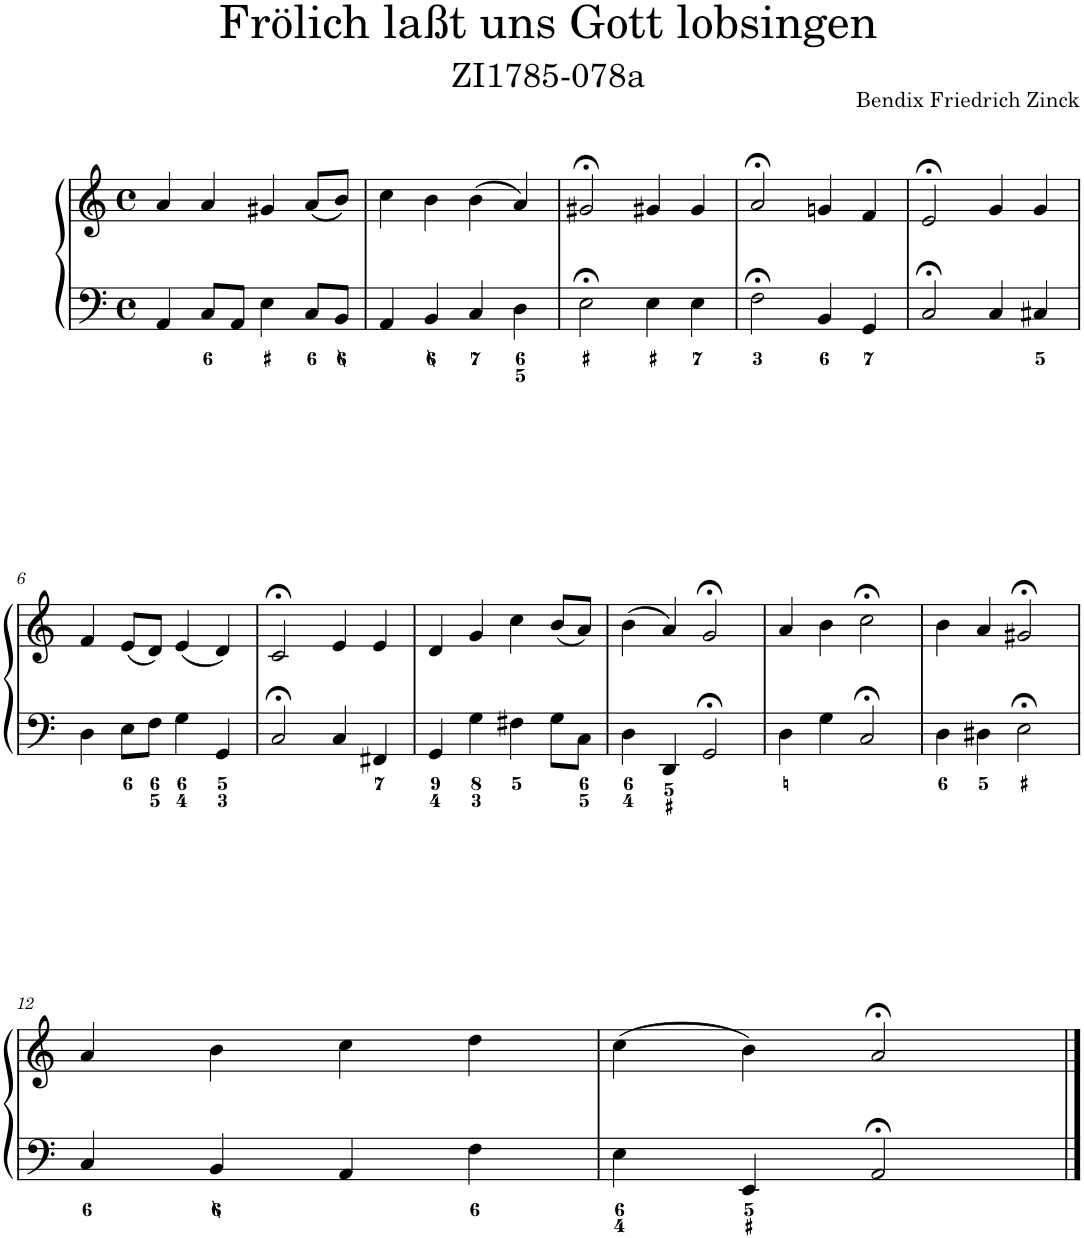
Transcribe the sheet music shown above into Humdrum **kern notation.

**kern	**kern
*part1	*part1
*staff2	*staff1
*I"Piano	*
*I'Pno.	*
*clefF4	*clefG2
*k[]	*k[]
*M4/4	*M4/4
*met(c)	*met(c)
=1	=1
4AA/	4a/
8C/L	4a/
8AA/J	.
4E\	4g#X/
8C/L	(8a/L
8BB/J	8b/J)
=2	=2
4AA/	4cc\
4BB/	4b\
4C/	(4b\
4D\	4a/)
=3	=3
2E;<\	2g#X;</
4E\	4g#X/
4E\	4g#/
=4	=4
2F;<\	2a;</
4BB/	4gn/
4GG/	4f/
=5	=5
2C;</	2e;</
4C/	4g/
4C#X/	4g/
!!LO:LB:g=z
=6	=6
4D\	4f/
8E\L	(8e/L
8F\J	8d/J)
4G\	(4e/
4GG/	4d/)
=7	=7
2C;</	2c;</
4C/	4e/
4FF#X/	4e/
=8	=8
4GG/	4d/
4G\	4g/
4F#X\	4cc\
8G\L	(8b/L
8C\J	8a/J)
=9	=9
4D\	(4b\
4DD/	4a/)
2GG;</	2g;</
=10	=10
4D\	4a/
4G\	4b\
2C;</	2cc;<\
=11	=11
4D\	4b\
4D#X\	4a/
2E;<\	2g#X;</
!!LO:LB:g=z
=12	=12
4C/	4a/
4BB/	4b\
4AA/	4cc\
4F\	4dd\
=13	=13
4E\	(4cc\
4EE/	4b\)
2AA;</	2a;</
==	==
*-	*-
